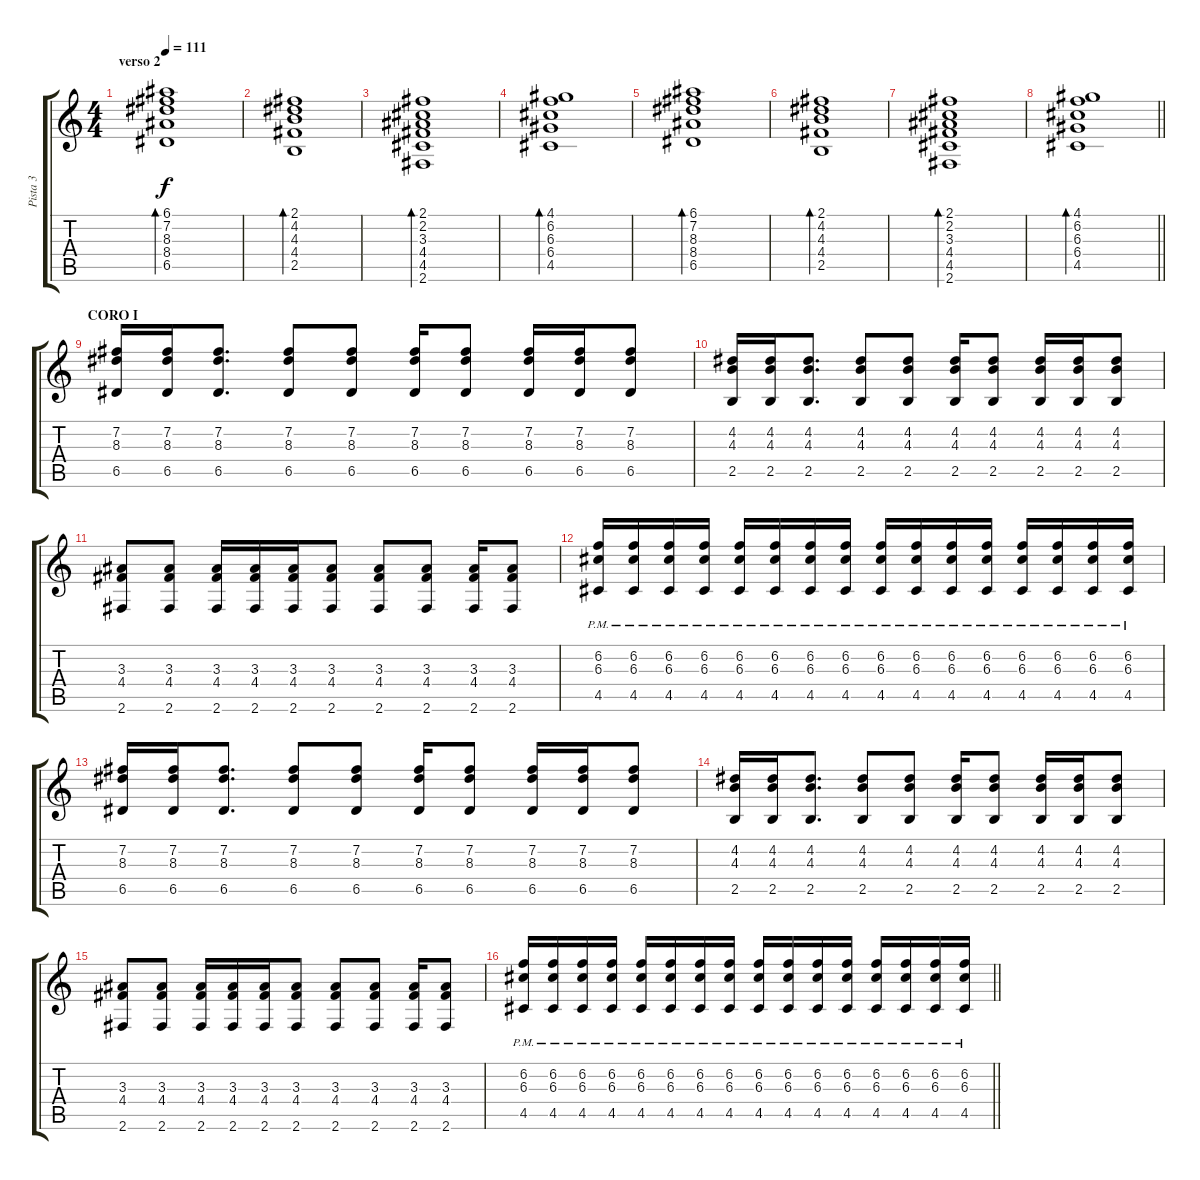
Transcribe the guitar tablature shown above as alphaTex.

\track ("Pista 3" "Pista 3") {instrument overdrivenguitar}
\staff {score tabs}
\tuning (E4 B3 G3 D3 A2 E2) {hide}
\ts (4 4)
\section ("" "verso 2")
\tempo 111
\clef g2
\ks c
(6.1 7.2 8.3 8.4 6.5).1{bd 240 dy f instrument acousticguitarnylon} |
(2.1 4.2 4.3 4.4 2.5).1{bd 240 instrument acousticguitarnylon} |
(2.1 2.2 3.3 4.4 4.5 2.6).1{bd 240 instrument acousticguitarnylon} |
(4.1 6.2 6.3 6.4 4.5).1{bd 240 instrument acousticguitarnylon} |
(6.1 7.2 8.3 8.4 6.5).1{bd 240 instrument acousticguitarnylon} |
(2.1 4.2 4.3 4.4 2.5).1{bd 240 instrument acousticguitarnylon} |
(2.1 2.2 3.3 4.4 4.5 2.6).1{bd 240 instrument acousticguitarnylon} |
\barLineRight lightlight
(4.1 6.2 6.3 6.4 4.5).1{bd 240 instrument acousticguitarnylon} |
\section ("" "CORO I")
(7.2 8.3 6.5).16{instrument overdrivenguitar} (7.2 8.3 6.5).16 (7.2 8.3 6.5).8{d} (7.2 8.3 6.5).8 (7.2 8.3 6.5).8 (7.2 8.3 6.5).16 (7.2 8.3 6.5).8 (7.2 8.3 6.5).16 (7.2 8.3 6.5).16 (7.2 8.3 6.5).8 |
(4.2 4.3 2.5).16 (4.2 4.3 2.5).16 (4.2 4.3 2.5).8{d} (4.2 4.3 2.5).8 (4.2 4.3 2.5).8 (4.2 4.3 2.5).16 (4.2 4.3 2.5).8 (4.2 4.3 2.5).16 (4.2 4.3 2.5).16 (4.2 4.3 2.5).8 |
(3.3 4.4 2.6).8 (3.3 4.4 2.6).8 (3.3 4.4 2.6).16 (3.3 4.4 2.6).16 (3.3 4.4 2.6).16 (3.3 4.4 2.6).8 (3.3 4.4 2.6).8 (3.3 4.4 2.6).8 (3.3 4.4 2.6).16 (3.3 4.4 2.6).8 |
(6.2{pm} 6.3{pm} 4.5{pm}).16 (6.2{pm} 6.3{pm} 4.5{pm}).16 (6.2{pm} 6.3{pm} 4.5{pm}).16 (6.2{pm} 6.3{pm} 4.5{pm}).16 (6.2{pm} 6.3{pm} 4.5{pm}).16 (6.2{pm} 6.3{pm} 4.5{pm}).16 (6.2{pm} 6.3{pm} 4.5{pm}).16 (6.2{pm} 6.3{pm} 4.5{pm}).16 (6.2{pm} 6.3{pm} 4.5{pm}).16 (6.2{pm} 6.3{pm} 4.5{pm}).16 (6.2{pm} 6.3{pm} 4.5{pm}).16 (6.2{pm} 6.3{pm} 4.5{pm}).16 (6.2{pm} 6.3{pm} 4.5{pm}).16 (6.2{pm} 6.3{pm} 4.5{pm}).16 (6.2{pm} 6.3{pm} 4.5{pm}).16 (6.2{pm} 6.3{pm} 4.5{pm}).16 |
(7.2 8.3 6.5).16{instrument overdrivenguitar} (7.2 8.3 6.5).16 (7.2 8.3 6.5).8{d} (7.2 8.3 6.5).8 (7.2 8.3 6.5).8 (7.2 8.3 6.5).16 (7.2 8.3 6.5).8 (7.2 8.3 6.5).16 (7.2 8.3 6.5).16 (7.2 8.3 6.5).8 |
(4.2 4.3 2.5).16 (4.2 4.3 2.5).16 (4.2 4.3 2.5).8{d} (4.2 4.3 2.5).8 (4.2 4.3 2.5).8 (4.2 4.3 2.5).16 (4.2 4.3 2.5).8 (4.2 4.3 2.5).16 (4.2 4.3 2.5).16 (4.2 4.3 2.5).8 |
(3.3 4.4 2.6).8 (3.3 4.4 2.6).8 (3.3 4.4 2.6).16 (3.3 4.4 2.6).16 (3.3 4.4 2.6).16 (3.3 4.4 2.6).8 (3.3 4.4 2.6).8 (3.3 4.4 2.6).8 (3.3 4.4 2.6).16 (3.3 4.4 2.6).8 |
\barLineRight lightlight
(6.2{pm} 6.3{pm} 4.5{pm}).16 (6.2{pm} 6.3{pm} 4.5{pm}).16 (6.2{pm} 6.3{pm} 4.5{pm}).16 (6.2{pm} 6.3{pm} 4.5{pm}).16 (6.2{pm} 6.3{pm} 4.5{pm}).16 (6.2{pm} 6.3{pm} 4.5{pm}).16 (6.2{pm} 6.3{pm} 4.5{pm}).16 (6.2{pm} 6.3{pm} 4.5{pm}).16 (6.2{pm} 6.3{pm} 4.5{pm}).16 (6.2{pm} 6.3{pm} 4.5{pm}).16 (6.2{pm} 6.3{pm} 4.5{pm}).16 (6.2{pm} 6.3{pm} 4.5{pm}).16 (6.2{pm} 6.3{pm} 4.5{pm}).16 (6.2{pm} 6.3{pm} 4.5{pm}).16 (6.2{pm} 6.3{pm} 4.5{pm}).16 (6.2{pm} 6.3{pm} 4.5{pm}).16
